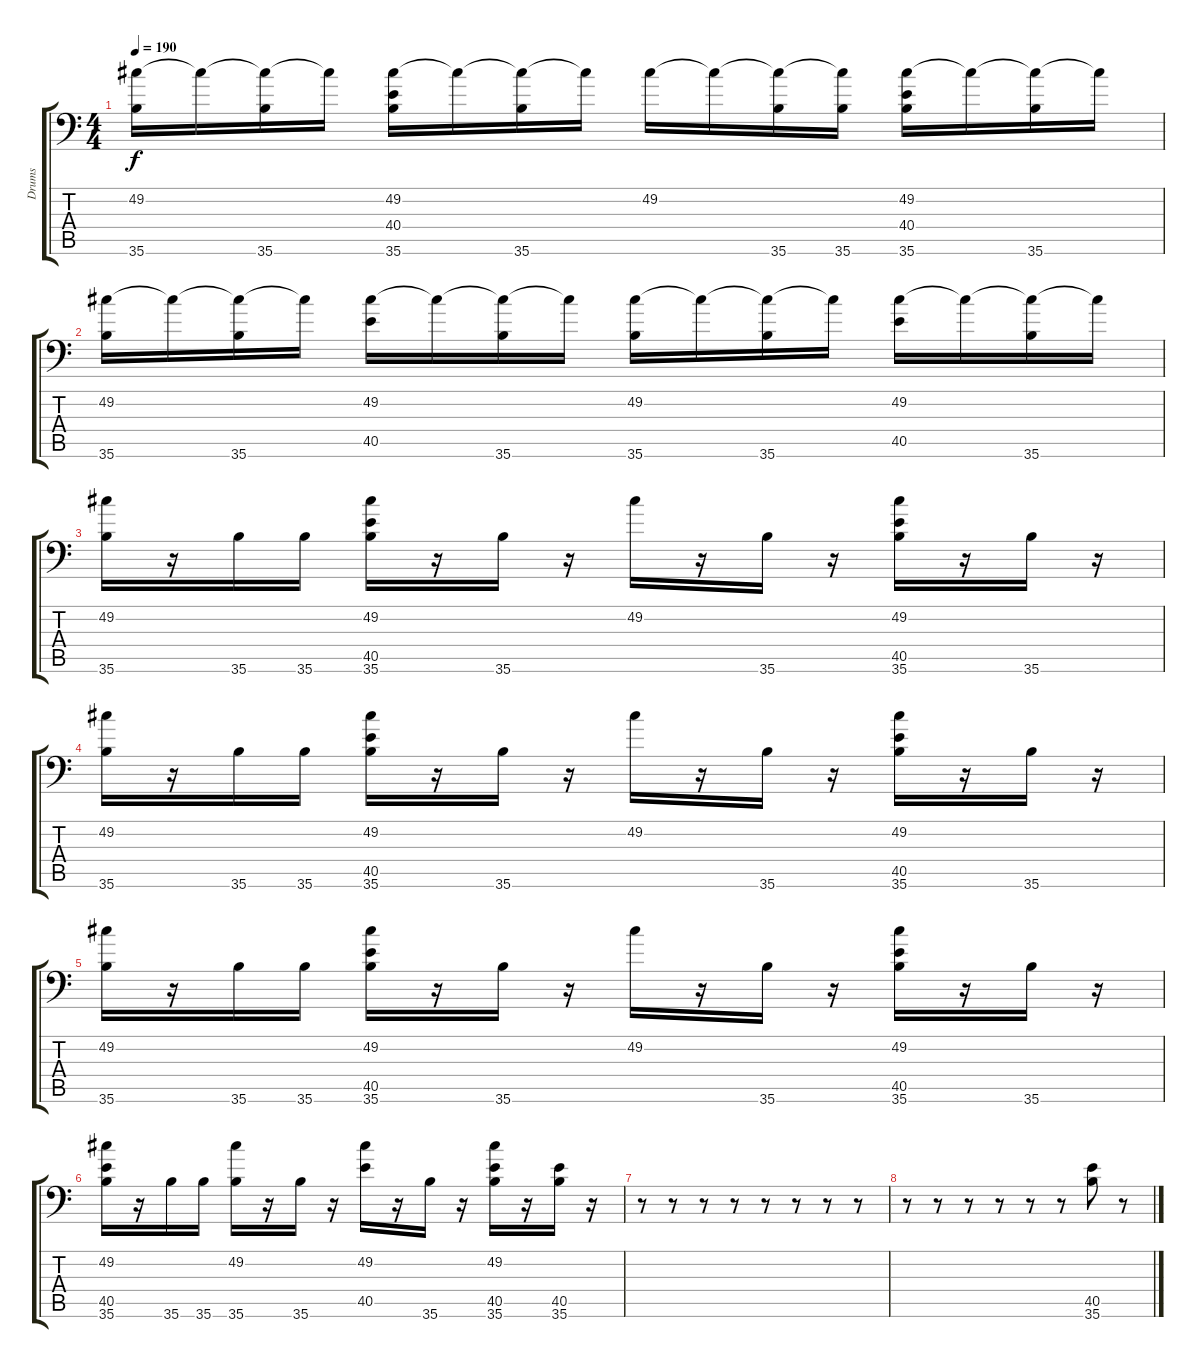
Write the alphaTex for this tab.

\track ("Drums" "Drums") {instrument acousticgrandpiano}
\staff {score tabs}
\tuning (C-1 C-1 C-1 C-1 C-1 C-1) {hide}
\ts (4 4)
\tempo 190
\clef f4
\ks c
(49.2 35.6).16{dy f} 49.2{t}.16 (49.2{t} 35.6).16 49.2{t}.16 (49.2 40.4 35.6).16 49.2{t}.16 (49.2{t} 35.6).16 49.2{t}.16 49.2.16 49.2{t}.16 (49.2{t} 35.6).16 (49.2{t} 35.6).16 (49.2 40.4 35.6).16 49.2{t}.16 (49.2{t} 35.6).16 49.2{t}.16 |
(49.2 35.6).16 49.2{t}.16 (49.2{t} 35.6).16 49.2{t}.16 (49.2 40.5).16 49.2{t}.16 (49.2{t} 35.6).16 49.2{t}.16 (49.2 35.6).16 49.2{t}.16 (49.2{t} 35.6).16 49.2{t}.16 (49.2 40.5).16 49.2{t}.16 (49.2{t} 35.6).16 49.2{t}.16 |
(49.2 35.6).16 r.16 35.6.16 35.6.16 (49.2 40.5 35.6).16 r.16 35.6.16 r.16 49.2.16 r.16 35.6.16 r.16 (49.2 40.5 35.6).16 r.16 35.6.16 r.16 |
(49.2 35.6).16 r.16 35.6.16 35.6.16 (49.2 40.5 35.6).16 r.16 35.6.16 r.16 49.2.16 r.16 35.6.16 r.16 (49.2 40.5 35.6).16 r.16 35.6.16 r.16 |
(49.2 35.6).16 r.16 35.6.16 35.6.16 (49.2 40.5 35.6).16 r.16 35.6.16 r.16 49.2.16 r.16 35.6.16 r.16 (49.2 40.5 35.6).16 r.16 35.6.16 r.16 |
(49.2 40.5 35.6).16 r.16 35.6.16 35.6.16 (49.2 35.6).16 r.16 35.6.16 r.16 (49.2 40.5).16 r.16 35.6.16 r.16 (49.2 40.5 35.6).16 r.16 (40.5 35.6).16 r.16 |
r.8 r.8 r.8 r.8 r.8 r.8 r.8 r.8 |
r.8 r.8 r.8 r.8 r.8 r.8 (40.5 35.6).8 r.8
